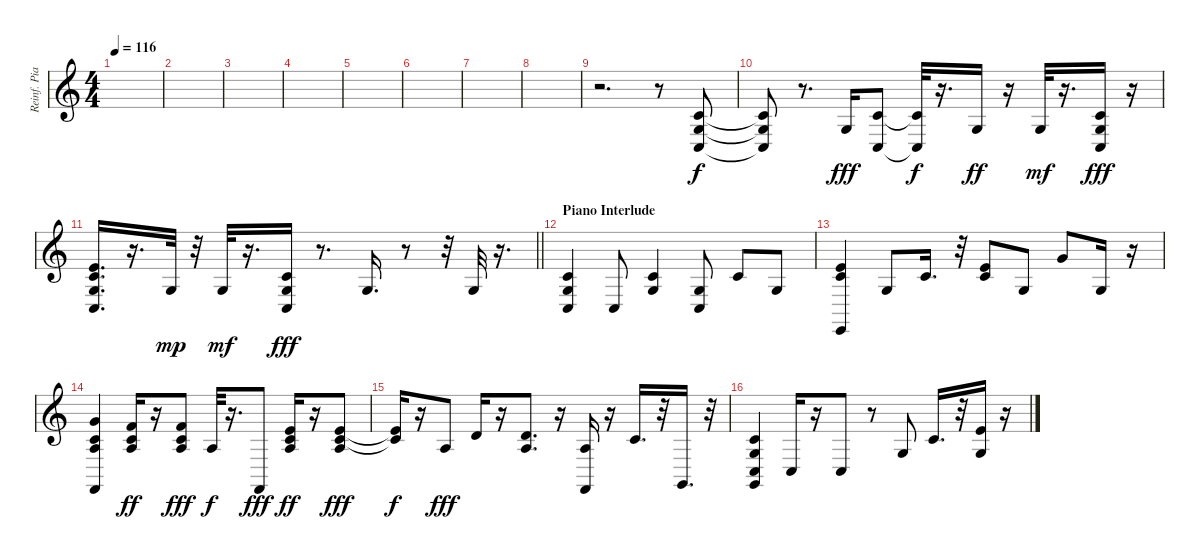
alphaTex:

\track ("Reinf. Piano (Tr. 14B)" "Reinf. Pia") {instrument brightacousticpiano}
\staff {score}
\tuning (E4 B3 G3 D3 A2 E2) {hide}
\ts (4 4)
\tempo 116
\clef g2
\ks c
|
|
|
|
|
|
|
|
r.2{d} r.8 (1.2 0.3 3.5).8 |
(1.2{t} 0.3{t} 3.5{t}).8{dy f} r.8{d} 0.3.16{dy fff} (1.2 3.5).8 (1.2{t} 3.5{t}).32{dy f} r.16{d} 0.3.16{dy ff} r.16 0.3.32{dy mf} r.16{d} (1.2 0.3 3.5).16{dy fff} r.16 |
\barLineRight lightlight
(0.1 1.2 0.3 3.5).16{d} r.16{d} 0.3.32{dy mp} r.32 0.3.32{dy mf} r.16{d} (1.2 0.3 3.5).16{dy fff} r.8{d} 0.3.16{d} r.8 r.32 0.3.32 r.16{d} |
\section ("" "Piano Interlude")
(1.2 0.3 3.5).4{instrument acousticgrandpiano} 3.5.8 (1.2 0.3).4 (0.3 3.5).8 1.2.8 0.3.8 |
(0.1 1.2 0.6).4 0.3.8 1.2.16{d} r.32 (0.1 1.2).8 0.3.8 3.1.8 0.3.16 r.16 |
(3.1 1.2 2.3 1.6).4 (1.1 1.2 2.3).16{dy ff} r.16 (1.1 1.2 2.3).8{dy fff} 2.3.32{dy f} r.16{d} 1.6.8{dy fff} (0.1 1.2 2.3).16{dy ff} r.16 (0.1 1.2 2.3).8{dy fff} |
(0.1{t} 1.2{t}).16{dy f} r.16 2.3.8{dy fff} 3.2.16 r.16 (3.2 2.3).8{d} r.16 (2.3 1.6).16 r.16 1.2.16{d} r.32 3.6.16{d} r.32 |
(1.2 0.3 3.5 3.6).4 3.5.16 r.16 3.5.8 r.8 0.3.8 1.2.16{d} r.32 (0.1 0.3).16 r.16
